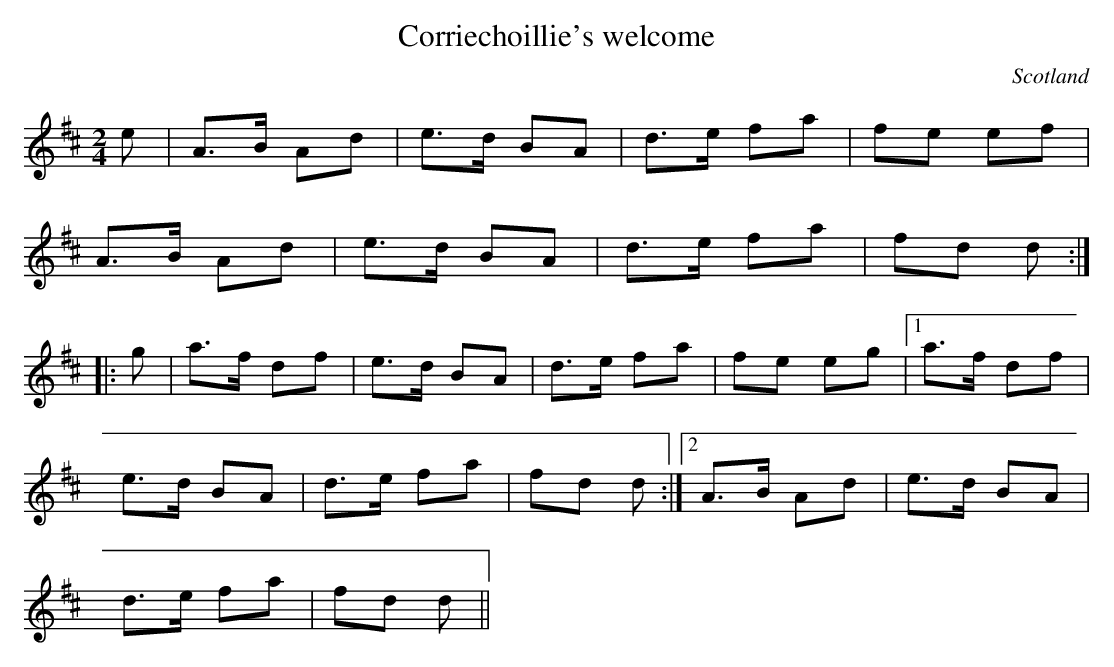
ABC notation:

X:1
T:Corriechoillie's welcome
O:Scotland
M:2/4
L:1/8
K:D
e|A>B Ad|e>d BA|d>e fa|fe ef|!
A>B Ad|e>d BA|d>e fa|fd d:|!
|:g|a>f df|e>d BA|d>e fa|fe eg|1 a>f df|!
e>d BA|d>e fa|fd d:|2 A>B Ad|e>d BA|!
d>e fa|fd d||
